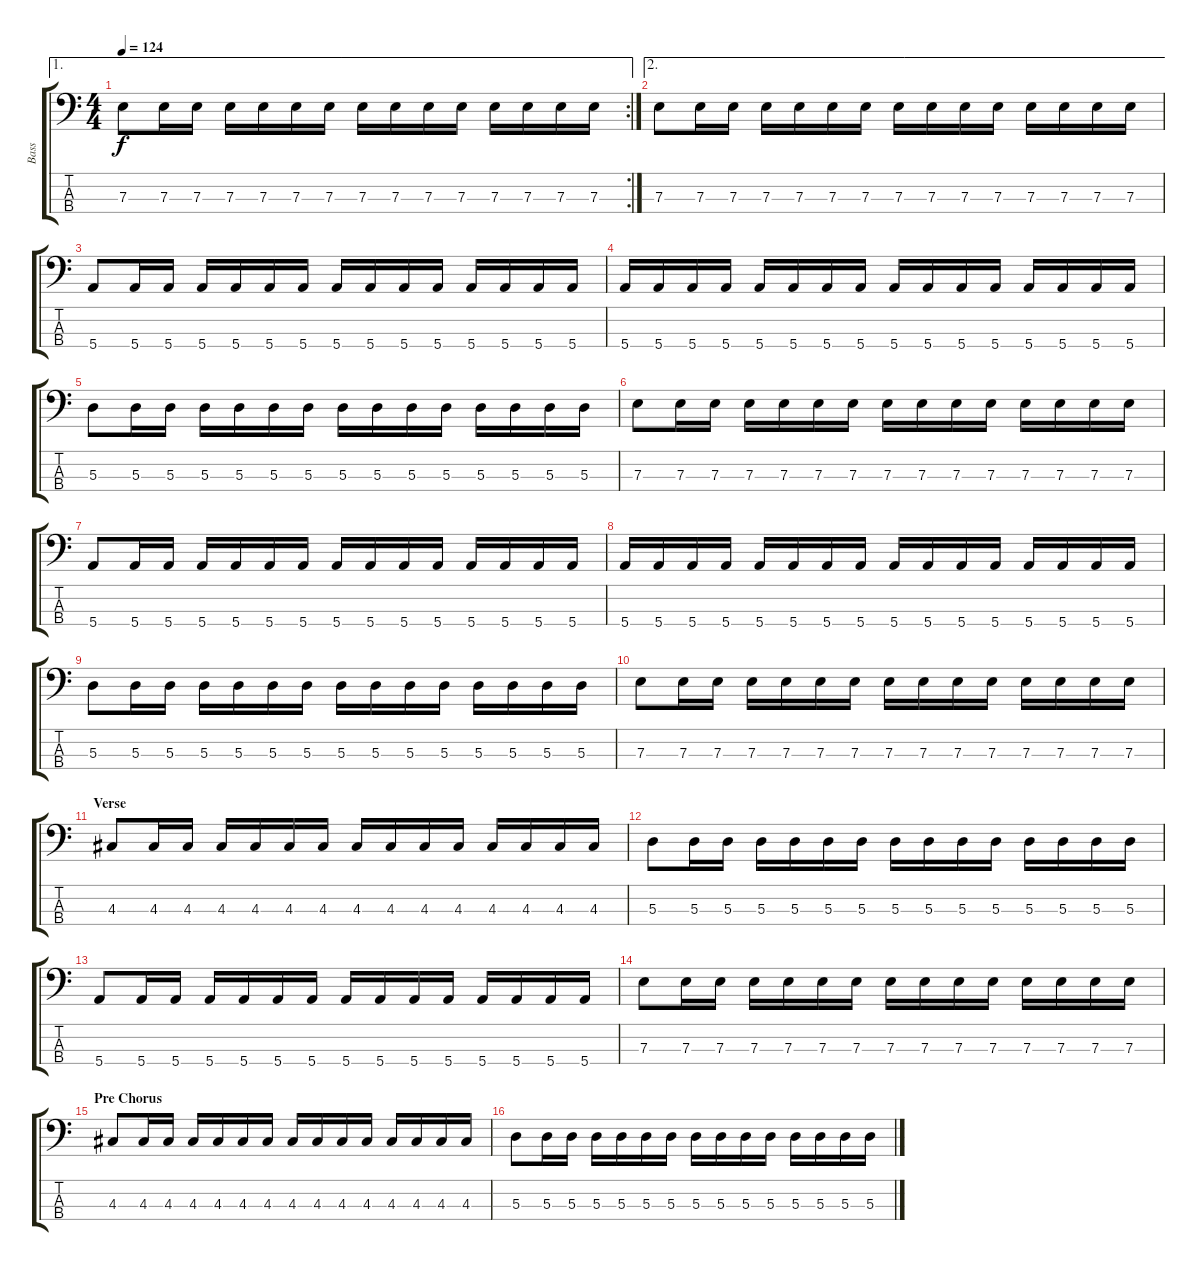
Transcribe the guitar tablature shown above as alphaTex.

\track ("Bass" "Bass") {instrument slapbass2}
\staff {score tabs}
\tuning (G2 D2 A1 E1) {hide}
\ae 1
\rc 2
\ts (4 4)
\tempo 124
\clef f4
\ks c
7.3.8{dy f} 7.3.16 7.3.16 7.3.16 7.3.16 7.3.16 7.3.16 7.3.16 7.3.16 7.3.16 7.3.16 7.3.16 7.3.16 7.3.16 7.3.16 |
\ae 2
7.3.8 7.3.16 7.3.16 7.3.16 7.3.16 7.3.16 7.3.16 7.3.16 7.3.16 7.3.16 7.3.16 7.3.16 7.3.16 7.3.16 7.3.16 |
5.4.8 5.4.16 5.4.16 5.4.16 5.4.16 5.4.16 5.4.16 5.4.16 5.4.16 5.4.16 5.4.16 5.4.16 5.4.16 5.4.16 5.4.16 |
5.4.16 5.4.16 5.4.16 5.4.16 5.4.16 5.4.16 5.4.16 5.4.16 5.4.16 5.4.16 5.4.16 5.4.16 5.4.16 5.4.16 5.4.16 5.4.16 |
5.3.8 5.3.16 5.3.16 5.3.16 5.3.16 5.3.16 5.3.16 5.3.16 5.3.16 5.3.16 5.3.16 5.3.16 5.3.16 5.3.16 5.3.16 |
7.3.8 7.3.16 7.3.16 7.3.16 7.3.16 7.3.16 7.3.16 7.3.16 7.3.16 7.3.16 7.3.16 7.3.16 7.3.16 7.3.16 7.3.16 |
5.4.8 5.4.16 5.4.16 5.4.16 5.4.16 5.4.16 5.4.16 5.4.16 5.4.16 5.4.16 5.4.16 5.4.16 5.4.16 5.4.16 5.4.16 |
5.4.16 5.4.16 5.4.16 5.4.16 5.4.16 5.4.16 5.4.16 5.4.16 5.4.16 5.4.16 5.4.16 5.4.16 5.4.16 5.4.16 5.4.16 5.4.16 |
5.3.8 5.3.16 5.3.16 5.3.16 5.3.16 5.3.16 5.3.16 5.3.16 5.3.16 5.3.16 5.3.16 5.3.16 5.3.16 5.3.16 5.3.16 |
7.3.8 7.3.16 7.3.16 7.3.16 7.3.16 7.3.16 7.3.16 7.3.16 7.3.16 7.3.16 7.3.16 7.3.16 7.3.16 7.3.16 7.3.16 |
\section ("" "Verse")
4.3.8 4.3.16 4.3.16 4.3.16 4.3.16 4.3.16 4.3.16 4.3.16 4.3.16 4.3.16 4.3.16 4.3.16 4.3.16 4.3.16 4.3.16 |
5.3.8 5.3.16 5.3.16 5.3.16 5.3.16 5.3.16 5.3.16 5.3.16 5.3.16 5.3.16 5.3.16 5.3.16 5.3.16 5.3.16 5.3.16 |
5.4.8 5.4.16 5.4.16 5.4.16 5.4.16 5.4.16 5.4.16 5.4.16 5.4.16 5.4.16 5.4.16 5.4.16 5.4.16 5.4.16 5.4.16 |
7.3.8 7.3.16 7.3.16 7.3.16 7.3.16 7.3.16 7.3.16 7.3.16 7.3.16 7.3.16 7.3.16 7.3.16 7.3.16 7.3.16 7.3.16 |
\section ("" "Pre Chorus")
4.3.8 4.3.16 4.3.16 4.3.16 4.3.16 4.3.16 4.3.16 4.3.16 4.3.16 4.3.16 4.3.16 4.3.16 4.3.16 4.3.16 4.3.16 |
5.3.8 5.3.16 5.3.16 5.3.16 5.3.16 5.3.16 5.3.16 5.3.16 5.3.16 5.3.16 5.3.16 5.3.16 5.3.16 5.3.16 5.3.16
